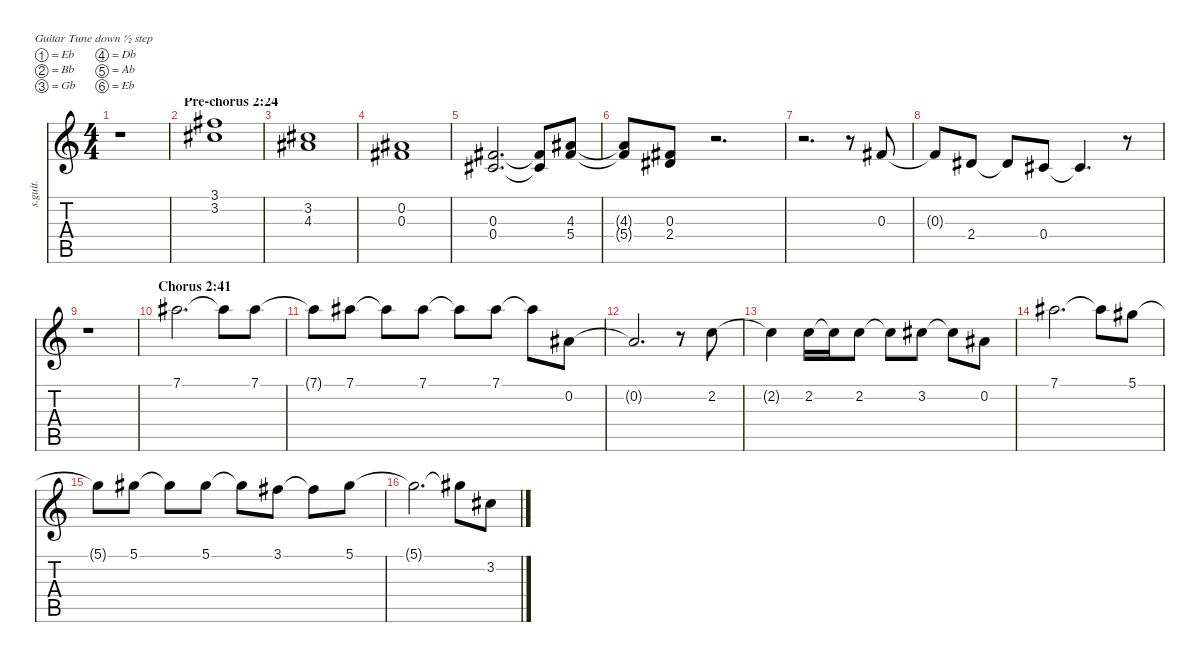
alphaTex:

\defaultSystemsLayout 4
\hideDynamics
\bracketExtendMode nobrackets
\track ("Layne Staley and Jerry Cantrell - Vocals" "s.guit.") {instrument tenorsax}
\staff {score tabs}
\tuning (Eb4 Bb3 Gb3 Db3 Ab2 Eb2)
\displaytranspose 12
\ts (4 4)
\tempo (106 hide)
\clef g2
\ks c
r.1{dy mf} |
\section ("" "Pre-chorus 2:24")
\tempo (111 hide)
(3.1{acc #} 3.2{acc #}).1{dy f} |
(3.2{acc #} 4.3{acc #}).1 |
(0.2{acc #} 0.3{acc #}).1 |
(0.3{acc #} 0.4{acc #}).2{d} (0.3{t acc #} 0.4{t acc #}).8 (4.3{acc #} 5.4{acc #}).8 |
\tempo (107 hide)
(4.3{t acc #} 5.4{t acc #}).8 (0.3{acc #} 2.4{acc #}).8 r.2{d} |
r.2{d} r.8 0.3{acc #}.8 |
0.3{t acc #}.8 2.4{acc #}.8 2.4{t acc #}.8 0.4{acc #}.8 0.4{t acc #}.4{d} r.8 |
r.1 |
\section ("" "Chorus 2:41")
\tempo (111 hide)
7.1{acc #}.2{d dy ff} 7.1{t acc #}.8 7.1{acc #}.8 |
7.1{t acc #}.8 7.1{acc #}.8 7.1{t acc #}.8 7.1{acc #}.8 7.1{t acc #}.8 7.1{acc #}.8 7.1{t acc #}.8 0.2{acc #}.8 |
0.2{t acc #}.2{d} r.8 2.2.8{dy f} |
2.2{t}.4 2.2.16 2.2{t}.16 2.2.8 2.2{t}.8 3.2{acc #}.8 3.2{t acc #}.8 0.2{acc #}.8 |
7.1{acc #}.2{d dy ff} 7.1{t acc #}.8 5.1{acc #}.8 |
5.1{t acc #}.8{dy f} 5.1{acc #}.8{dy ff} 5.1{t acc #}.8{dy f} 5.1{acc #}.8{dy ff} 5.1{t acc #}.8{dy f} 3.1{acc #}.8{dy ff} 3.1{t acc #}.8{dy f} 5.1{acc #}.8{dy ff} |
5.1{t acc #}.2{d dy f} 5.1{t acc #}.8 3.2{acc #}.8{dy ff}
